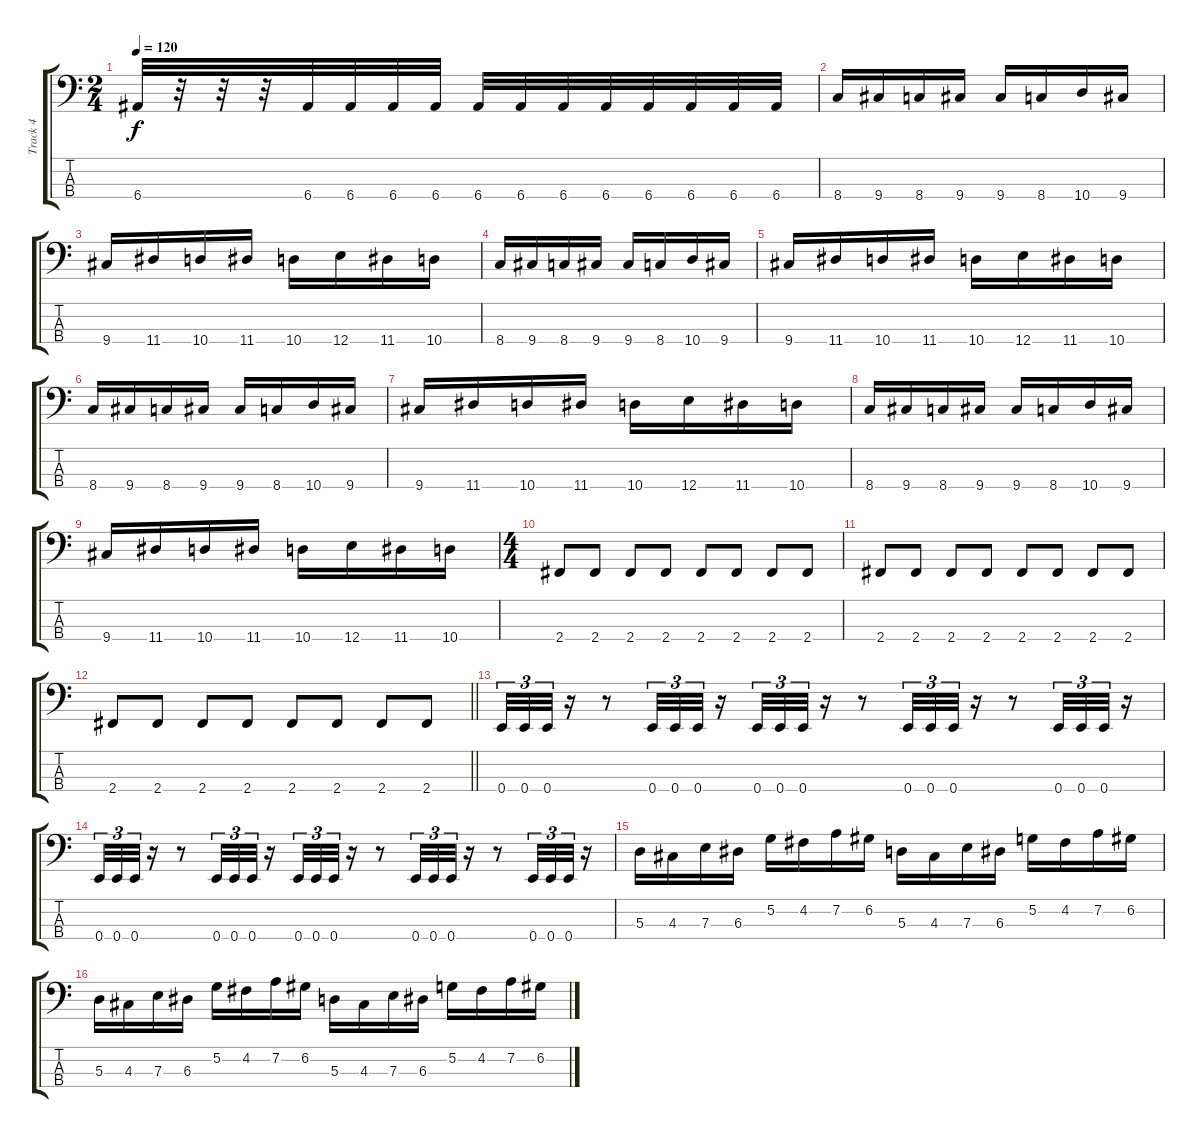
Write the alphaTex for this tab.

\track ("Track 4" "Track 4") {instrument electricbassfinger}
\staff {score tabs}
\tuning (G2 D2 A1 E1) {hide}
\ts (2 4)
\tempo 120
\clef f4
\ks c
6.4.32{dy f} r.32 r.32 r.32 6.4.32 6.4.32 6.4.32 6.4.32 6.4.32 6.4.32 6.4.32 6.4.32 6.4.32 6.4.32 6.4.32 6.4.32 |
8.4.16 9.4.16 8.4.16 9.4.16 9.4.16 8.4.16 10.4.16 9.4.16 |
9.4.16 11.4.16 10.4.16 11.4.16 10.4.16 12.4.16 11.4.16 10.4.16 |
8.4.16 9.4.16 8.4.16 9.4.16 9.4.16 8.4.16 10.4.16 9.4.16 |
9.4.16 11.4.16 10.4.16 11.4.16 10.4.16 12.4.16 11.4.16 10.4.16 |
8.4.16 9.4.16 8.4.16 9.4.16 9.4.16 8.4.16 10.4.16 9.4.16 |
9.4.16 11.4.16 10.4.16 11.4.16 10.4.16 12.4.16 11.4.16 10.4.16 |
8.4.16 9.4.16 8.4.16 9.4.16 9.4.16 8.4.16 10.4.16 9.4.16 |
9.4.16 11.4.16 10.4.16 11.4.16 10.4.16 12.4.16 11.4.16 10.4.16 |
\ts (4 4)
2.4.8 2.4.8 2.4.8 2.4.8 2.4.8 2.4.8 2.4.8 2.4.8 |
2.4.8 2.4.8 2.4.8 2.4.8 2.4.8 2.4.8 2.4.8 2.4.8 |
\barLineRight lightlight
2.4.8 2.4.8 2.4.8 2.4.8 2.4.8 2.4.8 2.4.8 2.4.8 |
0.4.32{tu (3 2)} 0.4.32{tu (3 2)} 0.4.32{tu (3 2)} r.16 r.8 0.4.32{tu (3 2)} 0.4.32{tu (3 2)} 0.4.32{tu (3 2)} r.16 0.4.32{tu (3 2)} 0.4.32{tu (3 2)} 0.4.32{tu (3 2)} r.16 r.8 0.4.32{tu (3 2)} 0.4.32{tu (3 2)} 0.4.32{tu (3 2)} r.16 r.8 0.4.32{tu (3 2)} 0.4.32{tu (3 2)} 0.4.32{tu (3 2)} r.16 |
0.4.32{tu (3 2)} 0.4.32{tu (3 2)} 0.4.32{tu (3 2)} r.16 r.8 0.4.32{tu (3 2)} 0.4.32{tu (3 2)} 0.4.32{tu (3 2)} r.16 0.4.32{tu (3 2)} 0.4.32{tu (3 2)} 0.4.32{tu (3 2)} r.16 r.8 0.4.32{tu (3 2)} 0.4.32{tu (3 2)} 0.4.32{tu (3 2)} r.16 r.8 0.4.32{tu (3 2)} 0.4.32{tu (3 2)} 0.4.32{tu (3 2)} r.16 |
5.3.16 4.3.16 7.3.16 6.3.16 5.2.16 4.2.16 7.2.16 6.2.16 5.3.16 4.3.16 7.3.16 6.3.16 5.2.16 4.2.16 7.2.16 6.2.16 |
5.3.16 4.3.16 7.3.16 6.3.16 5.2.16 4.2.16 7.2.16 6.2.16 5.3.16 4.3.16 7.3.16 6.3.16 5.2.16 4.2.16 7.2.16 6.2.16
